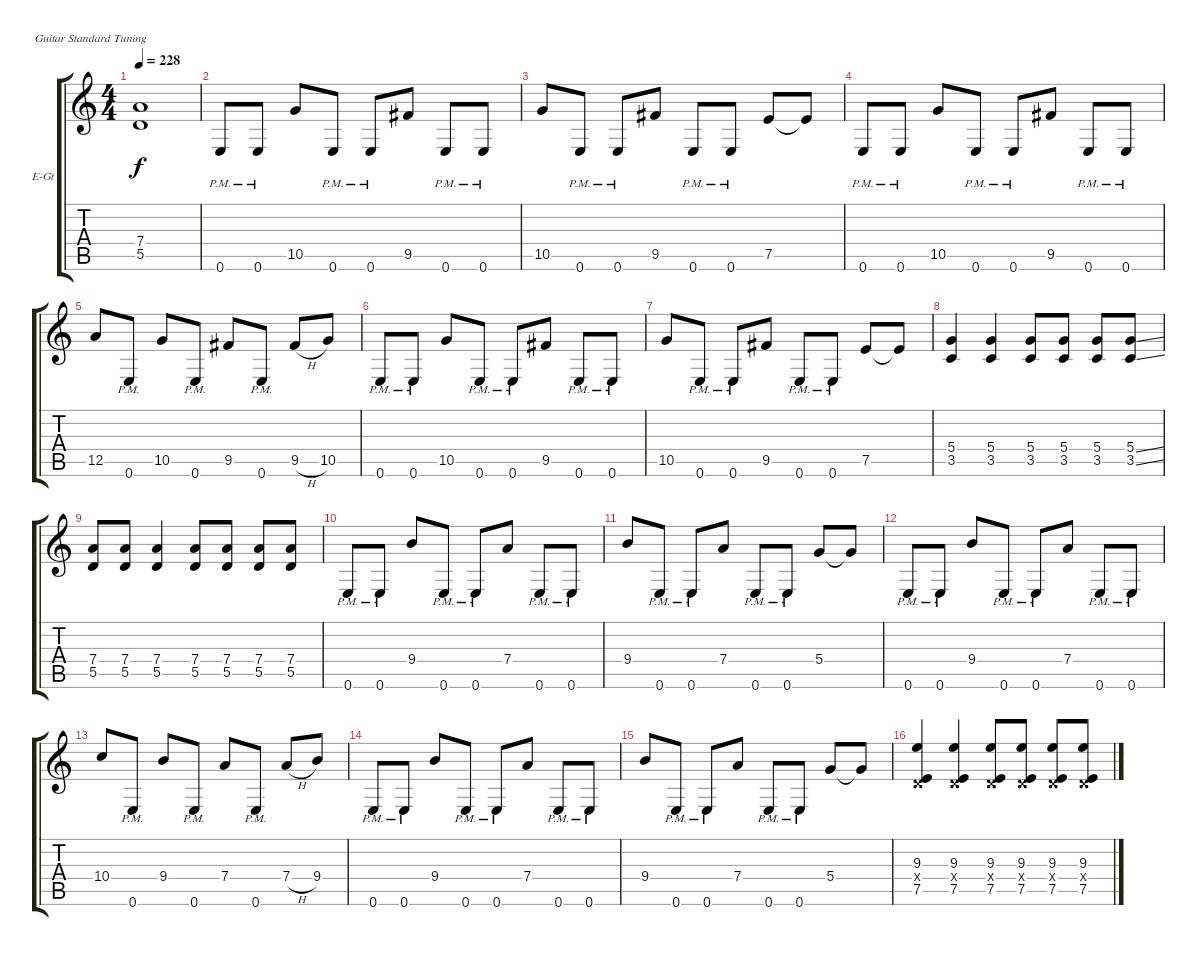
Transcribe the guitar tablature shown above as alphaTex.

\bracketExtendMode groupsimilarinstruments
\firstSystemTrackNameOrientation horizontal
\otherSystemsTrackNameOrientation horizontal
\track ("Electric Guitar 2" "E-Gt") {instrument distortionguitar}
\staff {score tabs}
\tuning (E4 B3 G3 D3 A2 E2)
\ts (4 4)
\tempo 228
\clef g2
\ks c
(7.4{t} 5.5{t}).1{dy f} |
0.6{pm}.8 0.6{pm}.8 10.5.8 0.6{pm}.8 0.6{pm}.8 9.5.8 0.6{pm}.8 0.6{pm}.8 |
10.5.8 0.6{pm}.8 0.6{pm}.8 9.5.8 0.6{pm}.8 0.6{pm}.8 7.5.8 7.5{t}.8 |
0.6{pm}.8 0.6{pm}.8 10.5.8 0.6{pm}.8 0.6{pm}.8 9.5.8 0.6{pm}.8 0.6{pm}.8 |
12.5.8 0.6{pm}.8 10.5.8 0.6{pm}.8 9.5.8 0.6{pm}.8 9.5{h}.8 10.5.8 |
0.6{pm}.8 0.6{pm}.8 10.5.8 0.6{pm}.8 0.6{pm}.8 9.5.8 0.6{pm}.8 0.6{pm}.8 |
10.5.8 0.6{pm}.8 0.6{pm}.8 9.5.8 0.6{pm}.8 0.6{pm}.8 7.5.8 7.5{t}.8 |
(5.4 3.5).4 (5.4 3.5).4 (5.4 3.5).8 (5.4 3.5).8 (5.4 3.5).8 (5.4{ss} 3.5{ss}).8 |
(7.4 5.5).8 (7.4 5.5).8 (7.4 5.5).4 (7.4 5.5).8 (7.4 5.5).8 (7.4 5.5).8 (7.4 5.5).8 |
0.6{pm}.8 0.6{pm}.8 9.4.8 0.6{pm}.8 0.6{pm}.8 7.4.8 0.6{pm}.8 0.6{pm}.8 |
9.4.8 0.6{pm}.8 0.6{pm}.8 7.4.8 0.6{pm}.8 0.6{pm}.8 5.4.8 5.4{t}.8 |
0.6{pm}.8 0.6{pm}.8 9.4.8 0.6{pm}.8 0.6{pm}.8 7.4.8 0.6{pm}.8 0.6{pm}.8 |
10.4.8 0.6{pm}.8 9.4.8 0.6{pm}.8 7.4.8 0.6{pm}.8 7.4{h}.8 9.4.8 |
0.6{pm}.8 0.6{pm}.8 9.4.8 0.6{pm}.8 0.6{pm}.8 7.4.8 0.6{pm}.8 0.6{pm}.8 |
9.4.8 0.6{pm}.8 0.6{pm}.8 7.4.8 0.6{pm}.8 0.6{pm}.8 5.4.8 5.4{t}.8 |
(9.3 7.5 0.4{x}).4 (9.3 7.5 0.4{x}).4 (9.3 7.5 0.4{x}).8 (9.3 7.5 0.4{x}).8 (9.3 7.5 0.4{x}).8 (9.3{ss} 7.5{ss} 0.4{x}).8
